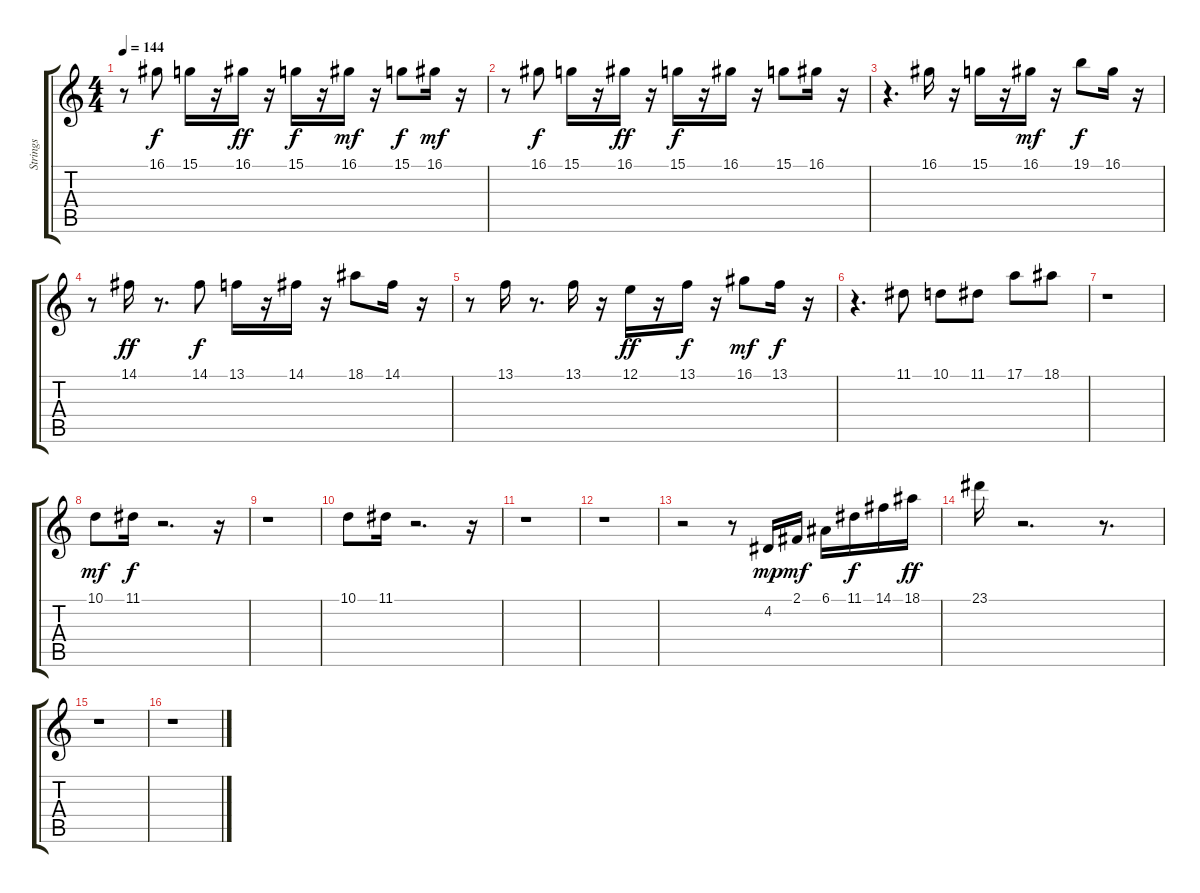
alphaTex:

\track ("Strings" "Strings") {instrument stringensemble1}
\staff {score tabs}
\tuning (E4 B3 G3 D3 A2 E2) {hide}
\ts (4 4)
\tempo 144
\clef g2
\ks c
r.8{dy f} 16.1.8 15.1.16 r.16 16.1.16{dy ff} r.16 15.1.16{dy f} r.16 16.1.16{dy mf} r.16 15.1.8{dy f} 16.1.16{dy mf} r.16 |
r.8 16.1.8{dy f} 15.1.16 r.16 16.1.16{dy ff} r.16 15.1.16{dy f} r.16 16.1.16 r.16 15.1.8 16.1.16 r.16 |
r.4{d} 16.1.16 r.16 15.1.16 r.16 16.1.16{dy mf} r.16 19.1.8{dy f} 16.1.16 r.16 |
r.8 14.1.16{dy ff} r.8{d} 14.1.8{dy f} 13.1.16 r.16 14.1.16 r.16 18.1.8 14.1.16 r.16 |
r.8 13.1.16 r.8{d} 13.1.16 r.16 12.1.16{dy ff} r.16 13.1.16{dy f} r.16 16.1.8{dy mf} 13.1.16{dy f} r.16 |
r.4{d} 11.1.8 10.1.8 11.1.8 17.1.8 18.1.8 |
r.1 |
10.1.8{dy mf} 11.1.16{dy f} r.2{d} r.16 |
r.1 |
10.1.8 11.1.16 r.2{d} r.16 |
r.1 |
r.1 |
r.2 r.8 4.2.16{dy mp} 2.1.16{dy mf} 6.1.16 11.1.16{dy f} 14.1.16 18.1.16{dy ff} |
23.1.16 r.2{d} r.8{d} |
r.1 |
r.1
